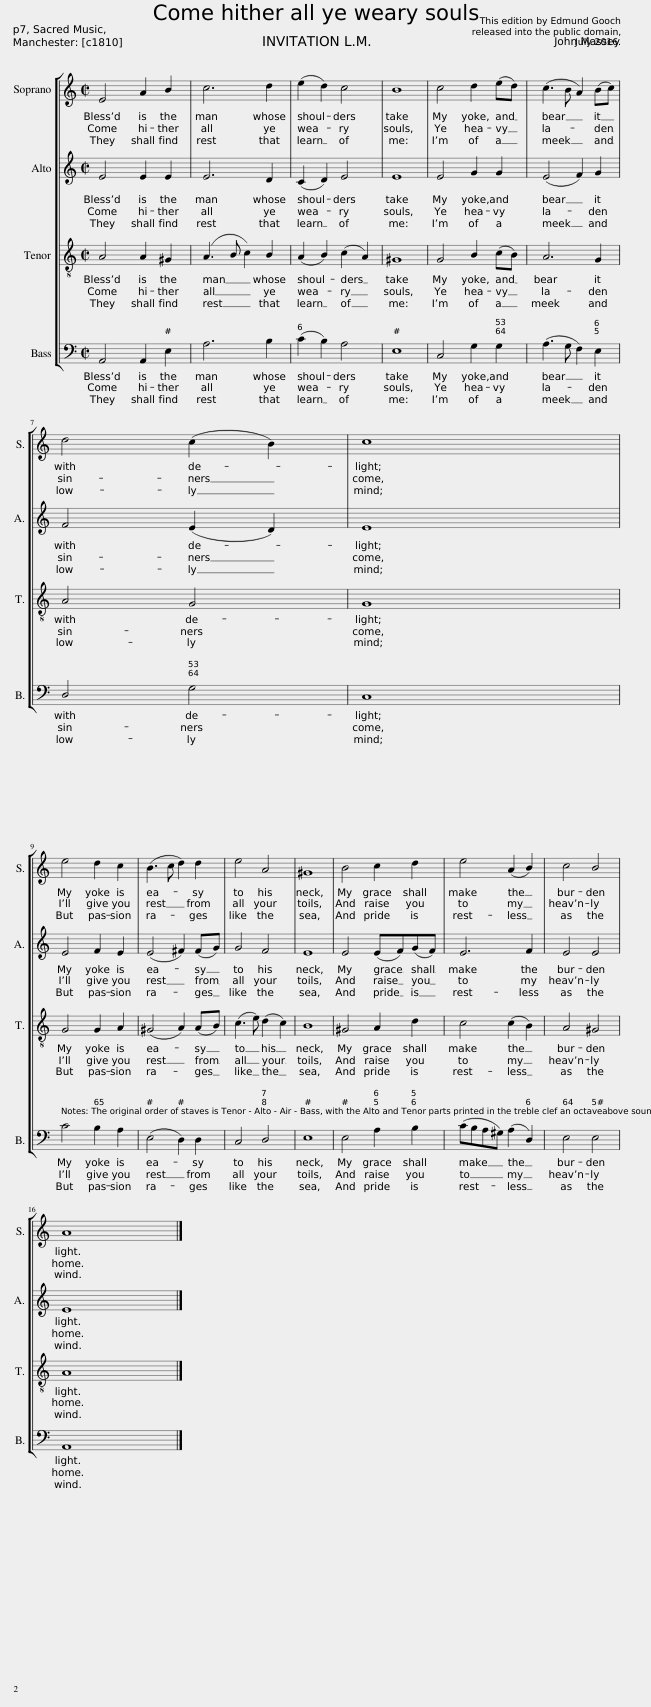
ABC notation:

X:1
%%score [ 1 2 3 4 ]
L:1/8
M:2/2
I:linebreak $
K:C
V:1 treble
V:2 treble
V:3 treble-8 transpose=-12
V:4 bass
V:1
 E4 A2 B2 | c6 d2 | (e2 d2) c4 | B8 | c4 d2 (ed) | %5
 (c3 B A2) (Bc) |$ d4 (c2 B2) | c8 |$ e4 d2 c2 | (B3 c d2) d2 | %10
 e4 A4 | ^G8 | B4 c2 d2 | e4 (A2 B2) | c4 B4 |$ %15
 A8 |] %16
V:2
 E4 E2 E2 | E6 D2 | (C2 D2) E4 | E8 | E4 G2 G2 | %5
 (E4 F2) G2 |$ F4 (E2 D2) | E8 |$ E4 F2 E2 | (E4 ^F2) (FG) | %10
 G4 F4 | E8 | E4 (EF)(GF) | E6 F2 | E4 E4 |$ %15
 E8 |] %16
V:3
 A4 A2 ^G2 | (A3 B c2) B2 | (A2 B2) (c2 A2) | ^G8 | G4 B2 (cB) | %5
 A6 G2 |$ A4 G4 | G8 |$ G4 G2 A2 | (^G4 A2) (AB) | %10
 (c3 e) (d2 c2) | B8 | ^G4 A2 d2 | c4 (c2 B2) | A4 ^G4 |$ %15
 A8 |] %16
V:4
 A,,4 A,,2 E,2 | A,6 B,2 | (C2 B,2) A,4 | E,8 | C,4 G,2 G,2 | %5
 (A,3 G, F,2) E,2 |$ D,4 G,4 | C,8 |$ C4 B,2 A,2 | (E,4 D,2) D,2 | %10
 C,4 D,4 | E,8 | E,4 A,2 B,2 | (CB,A,^G,) (A,2 D,2) | E,4 E,4 |$ %15
 A,,8 |] %16
